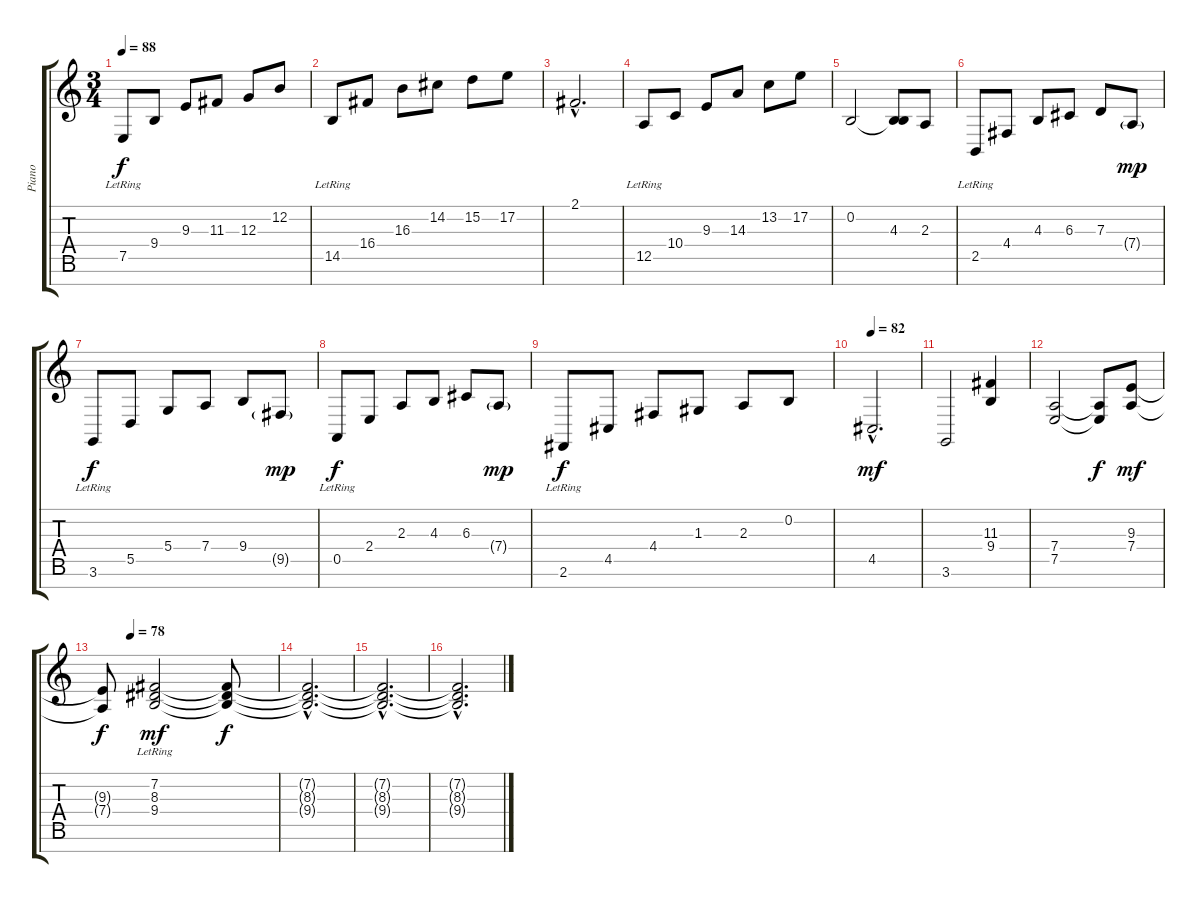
\track ("Piano" "Piano") {instrument acousticgrandpiano}
\staff {score tabs}
\tuning (E4 B3 G3 D3 A2 E2 B1) {hide}
\ts (3 4)
\tempo 88
\clef g2
\ks c
7.5{lr}.8{dy f} 9.4.8 9.3.8 11.3.8 12.3.8 12.2.8 |
14.5{lr}.8 16.4.8 16.3.8 14.2.8 15.2.8 17.2.8 |
2.1{hac}.2{d} |
12.5{lr}.8 10.4.8 9.3.8 14.3.8 13.2.8 17.2.8 |
0.2.2 (0.2{t} 4.3).8 2.3.8 |
2.5{lr}.8 4.4.8 4.3.8 6.3.8 7.3.8 7.4{g}.8{dy mp} |
3.6{lr}.8{dy f} 5.5.8 5.4.8 7.4.8 9.4.8 9.5{g}.8{dy mp} |
0.5{lr}.8{dy f} 2.4.8 2.3.8 4.3.8 6.3.8 7.4{g}.8{dy mp} |
2.6{lr}.8{dy f} 4.5.8 4.4.8 1.3.8 2.3.8 0.2.8 |
\tempo 82
4.5{hac}.2{d dy mf} |
3.6.2 (11.3 9.4).4 |
(7.4 7.5).2 (7.4{t} 7.5{t}).8{dy f} (9.3 7.4).8{dy mf} |
\tempo (78 0.16666666666666666)
(9.3{t} 7.4{t}).8{dy f} (7.2{lr} 8.3{lr} 9.4{lr}).2{dy mf} (7.2{t} 8.3{t} 9.4{t}).8{dy f} |
(7.2{hac t} 8.3{hac t} 9.4{hac t}).2{d} |
(7.2{hac t} 8.3{hac t} 9.4{hac t}).2{d} |
(7.2{hac t} 8.3{hac t} 9.4{hac t}).2{d}
